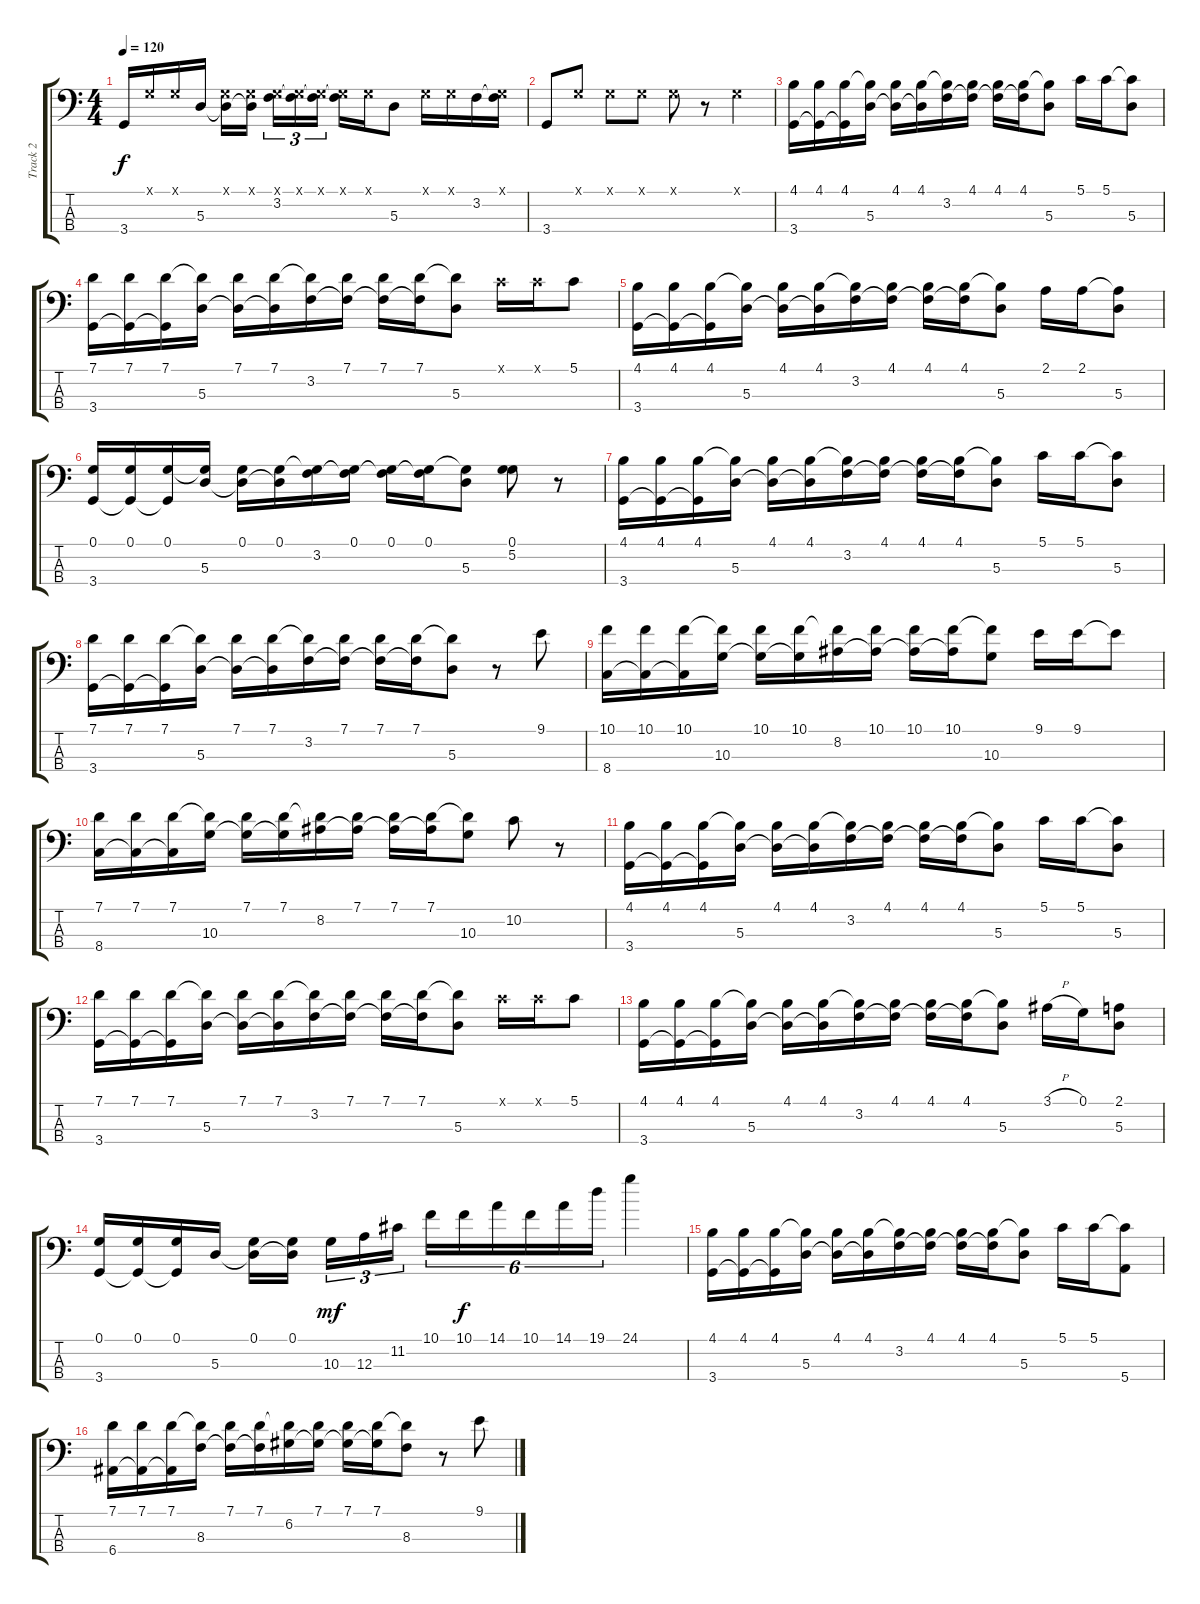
\track ("Track 2" "Track 2") {instrument slapbass1}
\staff {score tabs}
\tuning (G2 D2 A1 E1) {hide}
\ts (4 4)
\tempo 120
\clef f4
\ks c
3.4.16{dy f} 0.1{x}.16 0.1{x}.16 5.3.16 (0.1{x} 5.3{t}).16 (0.1{x} 5.3{t}).16 (0.1{x} 3.2).16{tu (3 2)} (0.1{x} 3.2{t}).16{tu (3 2)} (0.1{x} 3.2{t}).16{tu (3 2)} (0.1{x} 3.2{t}).16 0.1{x}.16 5.3.8 0.1{x}.16 0.1{x}.16 3.2.16 (0.1{x} 3.2{t}).16 |
3.4.8 0.1{x}.8 0.1{x}.8 0.1{x}.8 0.1{x}.8 r.8 0.1{x}.4 |
(4.1 3.4).16 (4.1 3.4{t}).16 (4.1 3.4{t}).16 (4.1{t} 5.3).16 (4.1 5.3{t}).16 (4.1 5.3{t}).16 (4.1{t} 3.2).16 (4.1 3.2{t}).16 (4.1 3.2{t}).16 (4.1 3.2{t}).16 (4.1{t} 5.3).8 5.1.16 5.1.16 (5.1{t} 5.3).8 |
(7.1 3.4).16 (7.1 3.4{t}).16 (7.1 3.4{t}).16 (7.1{t} 5.3).16 (7.1 5.3{t}).16 (7.1 5.3{t}).16 (7.1{t} 3.2).16 (7.1 3.2{t}).16 (7.1 3.2{t}).16 (7.1 3.2{t}).16 (7.1{t} 5.3).8 5.1{x}.16 5.1{x}.16 5.1.8 |
(4.1 3.4).16 (4.1 3.4{t}).16 (4.1 3.4{t}).16 (4.1{t} 5.3).16 (4.1 5.3{t}).16 (4.1 5.3{t}).16 (4.1{t} 3.2).16 (4.1 3.2{t}).16 (4.1 3.2{t}).16 (4.1 3.2{t}).16 (4.1{t} 5.3).8 2.1.16 2.1.16 (2.1{t} 5.3).8 |
(0.1 3.4).16 (0.1 3.4{t}).16 (0.1 3.4{t}).16 (0.1{t} 5.3).16 (0.1 5.3{t}).16 (0.1 5.3{t}).16 (0.1{t} 3.2).16 (0.1 3.2{t}).16 (0.1 3.2{t}).16 (0.1 3.2{t}).16 (0.1{t} 5.3).8 (0.1 5.2).8 r.8 |
(4.1 3.4).16 (4.1 3.4{t}).16 (4.1 3.4{t}).16 (4.1{t} 5.3).16 (4.1 5.3{t}).16 (4.1 5.3{t}).16 (4.1{t} 3.2).16 (4.1 3.2{t}).16 (4.1 3.2{t}).16 (4.1 3.2{t}).16 (4.1{t} 5.3).8 5.1.16 5.1.16 (5.1{t} 5.3).8 |
(7.1 3.4).16 (7.1 3.4{t}).16 (7.1 3.4{t}).16 (7.1{t} 5.3).16 (7.1 5.3{t}).16 (7.1 5.3{t}).16 (7.1{t} 3.2).16 (7.1 3.2{t}).16 (7.1 3.2{t}).16 (7.1 3.2{t}).16 (7.1{t} 5.3).8 r.8 9.1.8 |
(10.1 8.4).16 (10.1 8.4{t}).16 (10.1 8.4{t}).16 (10.1{t} 10.3).16 (10.1 10.3{t}).16 (10.1 10.3{t}).16 (10.1{t} 8.2).16 (10.1 8.2{t}).16 (10.1 8.2{t}).16 (10.1 8.2{t}).16 (10.1{t} 10.3).8 9.1.16 9.1.16 9.1{t}.8 |
(7.1 8.4).16 (7.1 8.4{t}).16 (7.1 8.4{t}).16 (7.1{t} 10.3).16 (7.1 10.3{t}).16 (7.1 10.3{t}).16 (7.1{t} 8.2).16 (7.1 8.2{t}).16 (7.1 8.2{t}).16 (7.1 8.2{t}).16 (7.1{t} 10.3).8 10.2.8 r.8 |
(4.1 3.4).16 (4.1 3.4{t}).16 (4.1 3.4{t}).16 (4.1{t} 5.3).16 (4.1 5.3{t}).16 (4.1 5.3{t}).16 (4.1{t} 3.2).16 (4.1 3.2{t}).16 (4.1 3.2{t}).16 (4.1 3.2{t}).16 (4.1{t} 5.3).8 5.1.16 5.1.16 (5.1{t} 5.3).8 |
(7.1 3.4).16 (7.1 3.4{t}).16 (7.1 3.4{t}).16 (7.1{t} 5.3).16 (7.1 5.3{t}).16 (7.1 5.3{t}).16 (7.1{t} 3.2).16 (7.1 3.2{t}).16 (7.1 3.2{t}).16 (7.1 3.2{t}).16 (7.1{t} 5.3).8 5.1{x}.16 5.1{x}.16 5.1.8 |
(4.1 3.4).16 (4.1 3.4{t}).16 (4.1 3.4{t}).16 (4.1{t} 5.3).16 (4.1 5.3{t}).16 (4.1 5.3{t}).16 (4.1{t} 3.2).16 (4.1 3.2{t}).16 (4.1 3.2{t}).16 (4.1 3.2{t}).16 (4.1{t} 5.3).8 3.1{h}.16 0.1.16 (2.1 5.3).8 |
(0.1 3.4).16 (0.1 3.4{t}).16 (0.1 3.4{t}).16 5.3.16 (0.1 5.3{t}).16 (0.1 5.3{t}).16 10.3.16{tu (3 2) dy mf} 12.3.16{tu (3 2)} 11.2.16{tu (3 2)} 10.1.16{tu (6 4)} 10.1.16{tu (6 4) dy f} 14.1.16{tu (6 4)} 10.1.16{tu (6 4)} 14.1.16{tu (6 4)} 19.1.16{tu (6 4)} 24.1.4 |
(4.1 3.4).16 (4.1 3.4{t}).16 (4.1 3.4{t}).16 (4.1{t} 5.3).16 (4.1 5.3{t}).16 (4.1 5.3{t}).16 (4.1{t} 3.2).16 (4.1 3.2{t}).16 (4.1 3.2{t}).16 (4.1 3.2{t}).16 (4.1{t} 5.3).8 5.1.16 5.1.16 (5.1{t} 5.4).8 |
(7.1 6.4).16 (7.1 6.4{t}).16 (7.1 6.4{t}).16 (7.1{t} 8.3).16 (7.1 8.3{t}).16 (7.1 8.3{t}).16 (7.1{t} 6.2).16 (7.1 6.2{t}).16 (7.1 6.2{t}).16 (7.1 6.2{t}).16 (7.1{t} 8.3).8 r.8 9.1.8
